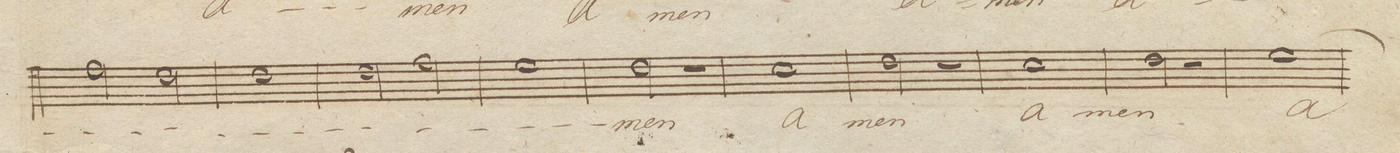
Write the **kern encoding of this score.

**kern	**text	**dynam
*I"Tenore Solo	*	*
*clefC4	*	*
*k[]	*	*
*met(c)	*	*
*M4/4	*	*
2e\	.	.
2c\	.	.
=149	=149	=149
1c	.	.
=150	=150	=150
2c\	.	.
2e\	.	.
=151	=151	=151
1d	.	.
=152	=152	=152
2c\	-men	.
2r	.	.
=153	=153	=153
1B	a-	.
=154	=154	=154
2c\	-men	.
2r	.	.
=155	=155	=155
1B	a-	.
=156	=156	=156
2c\	-men	.
2r	.	.
=157	=157	=157
[>1d	a-	.
=158	=158	=158
*-	*-	*-
